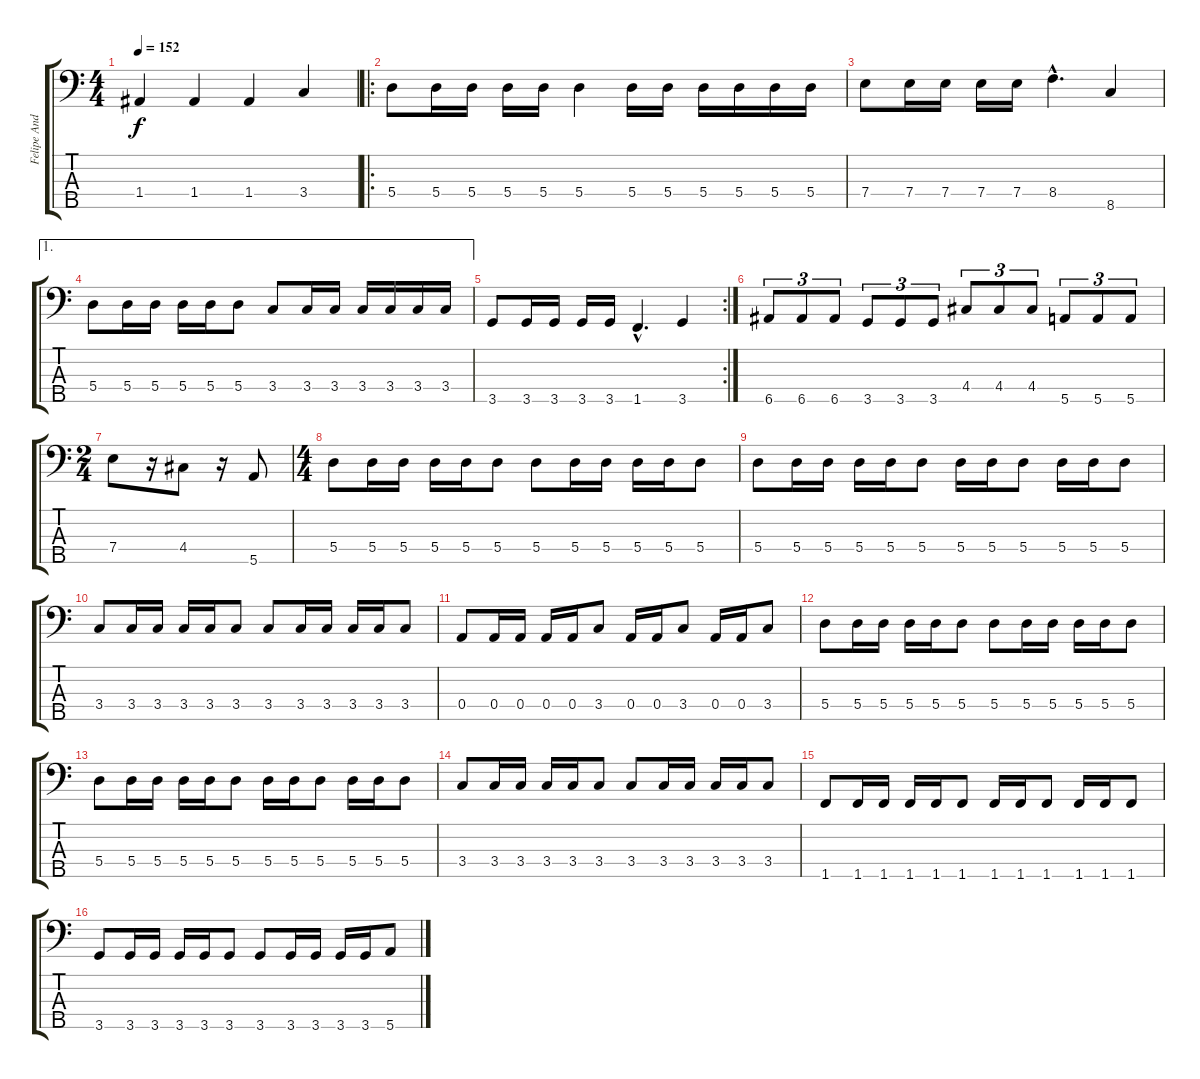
\track ("Felipe Andreoli" "Felipe And") {instrument electricbasspick}
\staff {score tabs}
\tuning (C3 G2 D2 A1 E1) {hide}
\ts (4 4)
\tempo 152
\clef f4
\ks c
1.4.4{dy f} 1.4.4 1.4.4 3.4.4 |
\ro
5.4.8 5.4.16 5.4.16 5.4.16 5.4.16 5.4.4 5.4.16 5.4.16 5.4.16 5.4.16 5.4.16 5.4.16 |
7.4.8 7.4.16 7.4.16 7.4.16 7.4.16 8.4{hac}.4{d} 8.5.4 |
\ae 1
5.4.8 5.4.16 5.4.16 5.4.16 5.4.16 5.4.8 3.4.8 3.4.16 3.4.16 3.4.16 3.4.16 3.4.16 3.4.16 |
\rc 2
3.5.8 3.5.16 3.5.16 3.5.16 3.5.16 1.5{hac}.4{d} 3.5.4 |
6.5.8{tu (3 2)} 6.5.8{tu (3 2)} 6.5.8{tu (3 2)} 3.5.8{tu (3 2)} 3.5.8{tu (3 2)} 3.5.8{tu (3 2)} 4.4.8{tu (3 2)} 4.4.8{tu (3 2)} 4.4.8{tu (3 2)} 5.5.8{tu (3 2)} 5.5.8{tu (3 2)} 5.5.8{tu (3 2)} |
\ts (2 4)
7.4.8 r.16 4.4.8 r.16 5.5.8 |
\ts (4 4)
5.4.8 5.4.16 5.4.16 5.4.16 5.4.16 5.4.8 5.4.8 5.4.16 5.4.16 5.4.16 5.4.16 5.4.8 |
5.4.8 5.4.16 5.4.16 5.4.16 5.4.16 5.4.8 5.4.16 5.4.16 5.4.8 5.4.16 5.4.16 5.4.8 |
3.4.8 3.4.16 3.4.16 3.4.16 3.4.16 3.4.8 3.4.8 3.4.16 3.4.16 3.4.16 3.4.16 3.4.8 |
0.4.8 0.4.16 0.4.16 0.4.16 0.4.16 3.4.8 0.4.16 0.4.16 3.4.8 0.4.16 0.4.16 3.4.8 |
5.4.8 5.4.16 5.4.16 5.4.16 5.4.16 5.4.8 5.4.8 5.4.16 5.4.16 5.4.16 5.4.16 5.4.8 |
5.4.8 5.4.16 5.4.16 5.4.16 5.4.16 5.4.8 5.4.16 5.4.16 5.4.8 5.4.16 5.4.16 5.4.8 |
3.4.8 3.4.16 3.4.16 3.4.16 3.4.16 3.4.8 3.4.8 3.4.16 3.4.16 3.4.16 3.4.16 3.4.8 |
1.5.8 1.5.16 1.5.16 1.5.16 1.5.16 1.5.8 1.5.16 1.5.16 1.5.8 1.5.16 1.5.16 1.5.8 |
3.5.8 3.5.16 3.5.16 3.5.16 3.5.16 3.5.8 3.5.8 3.5.16 3.5.16 3.5.16 3.5.16 5.5.8
